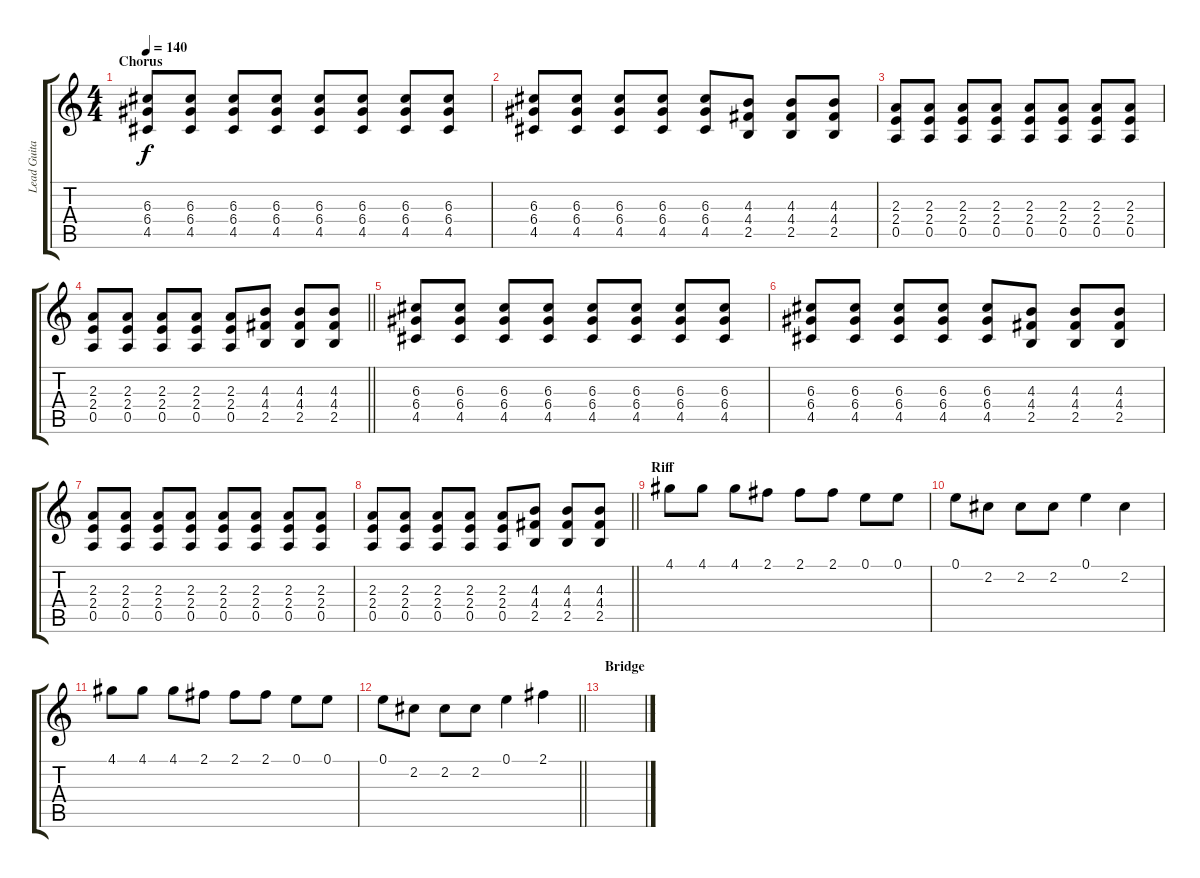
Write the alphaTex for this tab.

\track ("Lead Guitar" "Lead Guita") {instrument distortionguitar}
\staff {score tabs}
\tuning (E4 B3 G3 D3 A2 E2) {hide}
\ts (4 4)
\section ("" "Chorus")
\tempo 140
\clef g2
\ks c
(6.3 6.4 4.5).8{dy f} (6.3 6.4 4.5).8 (6.3 6.4 4.5).8 (6.3 6.4 4.5).8 (6.3 6.4 4.5).8 (6.3 6.4 4.5).8 (6.3 6.4 4.5).8 (6.3 6.4 4.5).8 |
(6.3 6.4 4.5).8 (6.3 6.4 4.5).8 (6.3 6.4 4.5).8 (6.3 6.4 4.5).8 (6.3 6.4 4.5).8 (4.3 4.4 2.5).8 (4.3 4.4 2.5).8 (4.3 4.4 2.5).8 |
(2.3 2.4 0.5).8 (2.3 2.4 0.5).8 (2.3 2.4 0.5).8 (2.3 2.4 0.5).8 (2.3 2.4 0.5).8 (2.3 2.4 0.5).8 (2.3 2.4 0.5).8 (2.3 2.4 0.5).8 |
\barLineRight lightlight
(2.3 2.4 0.5).8 (2.3 2.4 0.5).8 (2.3 2.4 0.5).8 (2.3 2.4 0.5).8 (2.3 2.4 0.5).8 (4.3 4.4 2.5).8 (4.3 4.4 2.5).8 (4.3 4.4 2.5).8 |
(6.3 6.4 4.5).8 (6.3 6.4 4.5).8 (6.3 6.4 4.5).8 (6.3 6.4 4.5).8 (6.3 6.4 4.5).8 (6.3 6.4 4.5).8 (6.3 6.4 4.5).8 (6.3 6.4 4.5).8 |
(6.3 6.4 4.5).8 (6.3 6.4 4.5).8 (6.3 6.4 4.5).8 (6.3 6.4 4.5).8 (6.3 6.4 4.5).8 (4.3 4.4 2.5).8 (4.3 4.4 2.5).8 (4.3 4.4 2.5).8 |
(2.3 2.4 0.5).8 (2.3 2.4 0.5).8 (2.3 2.4 0.5).8 (2.3 2.4 0.5).8 (2.3 2.4 0.5).8 (2.3 2.4 0.5).8 (2.3 2.4 0.5).8 (2.3 2.4 0.5).8 |
\barLineRight lightlight
(2.3 2.4 0.5).8 (2.3 2.4 0.5).8 (2.3 2.4 0.5).8 (2.3 2.4 0.5).8 (2.3 2.4 0.5).8 (4.3 4.4 2.5).8 (4.3 4.4 2.5).8 (4.3 4.4 2.5).8 |
\section ("" "Riff")
4.1.8 4.1.8 4.1.8 2.1.8 2.1.8 2.1.8 0.1.8 0.1.8 |
0.1.8 2.2.8 2.2.8 2.2.8 0.1.4 2.2.4 |
4.1.8 4.1.8 4.1.8 2.1.8 2.1.8 2.1.8 0.1.8 0.1.8 |
\barLineRight lightlight
0.1.8 2.2.8 2.2.8 2.2.8 0.1.4 2.1.4 |
\section ("" "Bridge")
